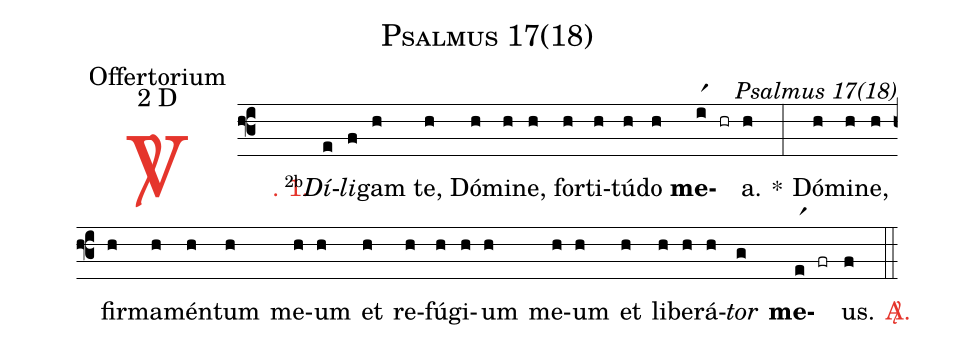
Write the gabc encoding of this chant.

name: Psalmus 17(18);
office-part: Offertorium;
mode: 2;
mode-differentia: D;
commentary: Psalmus 17(18);
%%
(f3)

<c><sp>V/</sp>. 1.</c>() <v>\VSup{2b}</v><i>Dí</i>(e)<i>li</i>(f)gam(h) te,(h) Dó(h)mi(h)ne,(h) for(h)ti(h)tú(h)do(h) <b>me</b>(ir1)(hr)a.(h) *(:) Dó(h)mi(h)ne,(h) fir(h)ma(h)mén(h)tum(h) me(h)um(h) et(h) re(h)fú(h)gi(h)um(h) me(h)um(h) et(h) li(h)be(h)rá(h)<i>tor</i>(g) <b>me</b>(er1)(fr)us.(f)

<c><sp>A/</sp>.</c>(::)
